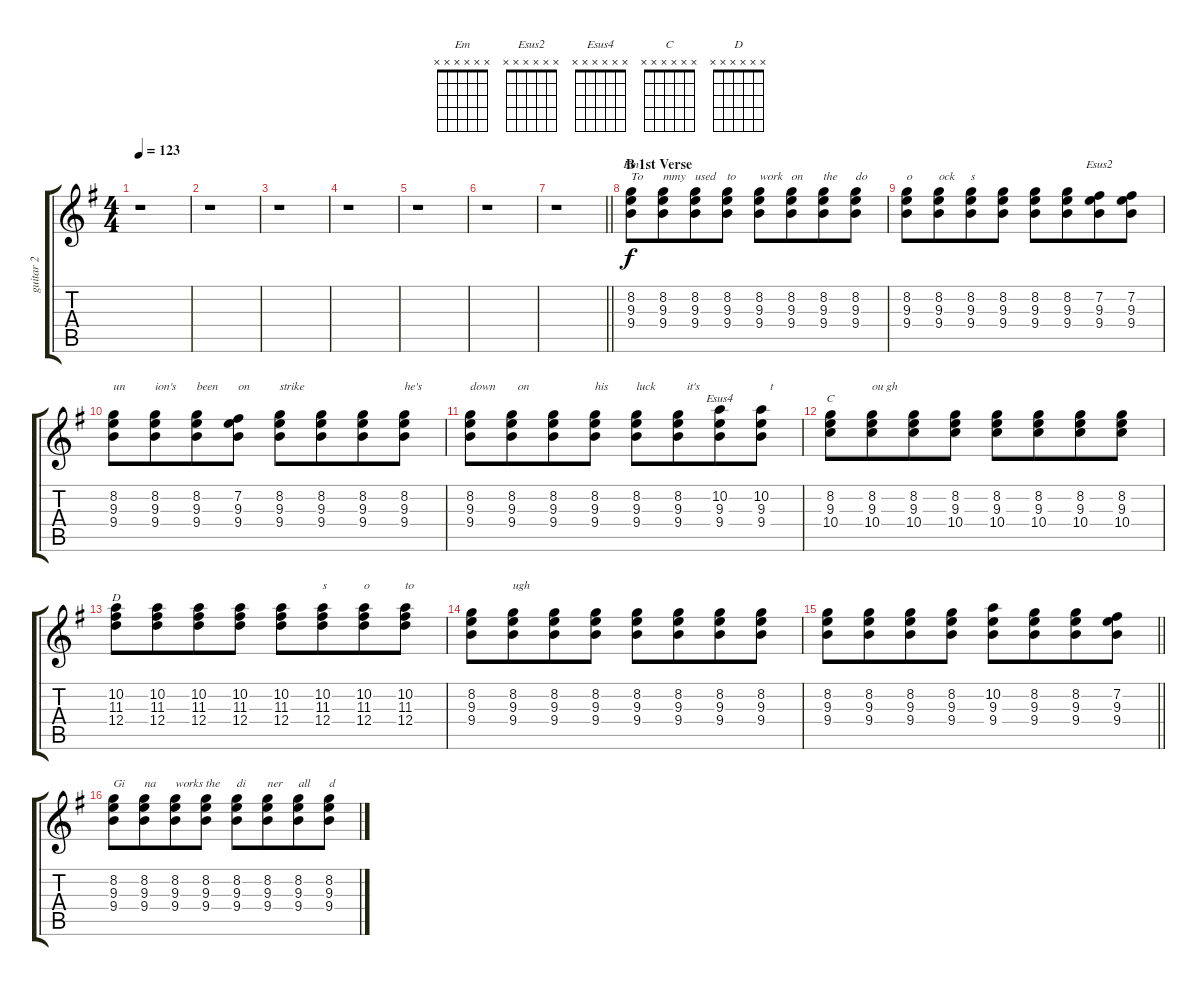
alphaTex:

\track ("guitar 2" "guitar 2") {instrument overdrivenguitar}
\staff {score tabs}
\tuning (E4 B3 G3 D3 A2 E2) {hide}
\chord ("Em" x x x x x x)
\chord ("Esus2" x x x x x x)
\chord ("Esus4" x x x x x x)
\chord ("C" x x x x x x)
\chord ("D" x x x x x x)
\ts (4 4)
\tempo 123
\clef g2
\ks g
r.1{dy f} |
r.1 |
r.1 |
r.1 |
r.1 |
r.1 |
\barLineRight lightlight
r.1 |
\section ("" "B 1st Verse")
(8.2 9.3 9.4).8{ch "Em" txt "To"} (8.2 9.3 9.4).8{txt "mmy" beam merge} (8.2 9.3 9.4).8{txt "used"} (8.2 9.3 9.4).8{txt "to"} (8.2 9.3 9.4).8{txt "work"} (8.2 9.3 9.4).8{txt "on" beam merge} (8.2 9.3 9.4).8{txt "the"} (8.2 9.3 9.4).8{txt "do"} |
(8.2 9.3 9.4).8{txt "o"} (8.2 9.3 9.4).8{txt "ock" beam merge} (8.2 9.3 9.4).8{txt "s"} (8.2 9.3 9.4).8 (8.2 9.3 9.4).8 (8.2 9.3 9.4).8{beam merge} (7.2 9.3 9.4).8{ch "Esus2"} (7.2 9.3 9.4).8 |
(8.2 9.3 9.4).8{txt "un"} (8.2 9.3 9.4).8{txt "ion's" beam merge} (8.2 9.3 9.4).8{txt "been"} (7.2 9.3 9.4).8{txt "on"} (8.2 9.3 9.4).8{txt "strike"} (8.2 9.3 9.4).8{beam merge} (8.2 9.3 9.4).8 (8.2 9.3 9.4).8{txt "he's"} |
(8.2 9.3 9.4).8{txt "down"} (8.2 9.3 9.4).8{txt "  on" beam merge} (8.2 9.3 9.4).8 (8.2 9.3 9.4).8{txt "his"} (8.2 9.3 9.4).8{txt "luck"} (8.2 9.3 9.4).8{txt "   it's" beam merge} (10.2 9.3 9.4).8{ch "Esus4"} (10.2 9.3 9.4).8{txt "   t"} |
(8.2 9.3 10.4).8{ch "C"} (8.2 9.3 10.4).8{txt "ou gh" beam merge} (8.2 9.3 10.4).8 (8.2 9.3 10.4).8 (8.2 9.3 10.4).8 (8.2 9.3 10.4).8{beam merge} (8.2 9.3 10.4).8 (8.2 9.3 10.4).8 |
(10.2 11.3 12.4).8{ch "D"} (10.2 11.3 12.4).8{beam merge} (10.2 11.3 12.4).8 (10.2 11.3 12.4).8 (10.2 11.3 12.4).8 (10.2 11.3 12.4).8{txt "s" beam merge} (10.2 11.3 12.4).8{txt "o"} (10.2 11.3 12.4).8{txt "to"} |
(8.2 9.3 9.4).8 (8.2 9.3 9.4).8{txt "ugh" beam merge} (8.2 9.3 9.4).8 (8.2 9.3 9.4).8 (8.2 9.3 9.4).8 (8.2 9.3 9.4).8{beam merge} (8.2 9.3 9.4).8 (8.2 9.3 9.4).8 |
\barLineRight lightlight
(8.2 9.3 9.4).8 (8.2 9.3 9.4).8{beam merge} (8.2 9.3 9.4).8 (8.2 9.3 9.4).8 (10.2 9.3 9.4).8 (8.2 9.3 9.4).8{beam merge} (8.2 9.3 9.4).8 (7.2 9.3 9.4).8 |
(8.2 9.3 9.4).8{txt "Gi"} (8.2 9.3 9.4).8{txt "na" beam merge} (8.2 9.3 9.4).8{txt "works"} (8.2 9.3 9.4).8{txt "the"} (8.2 9.3 9.4).8{txt "di"} (8.2 9.3 9.4).8{txt "ner" beam merge} (8.2 9.3 9.4).8{txt "all"} (8.2 9.3 9.4).8{txt "d"}
